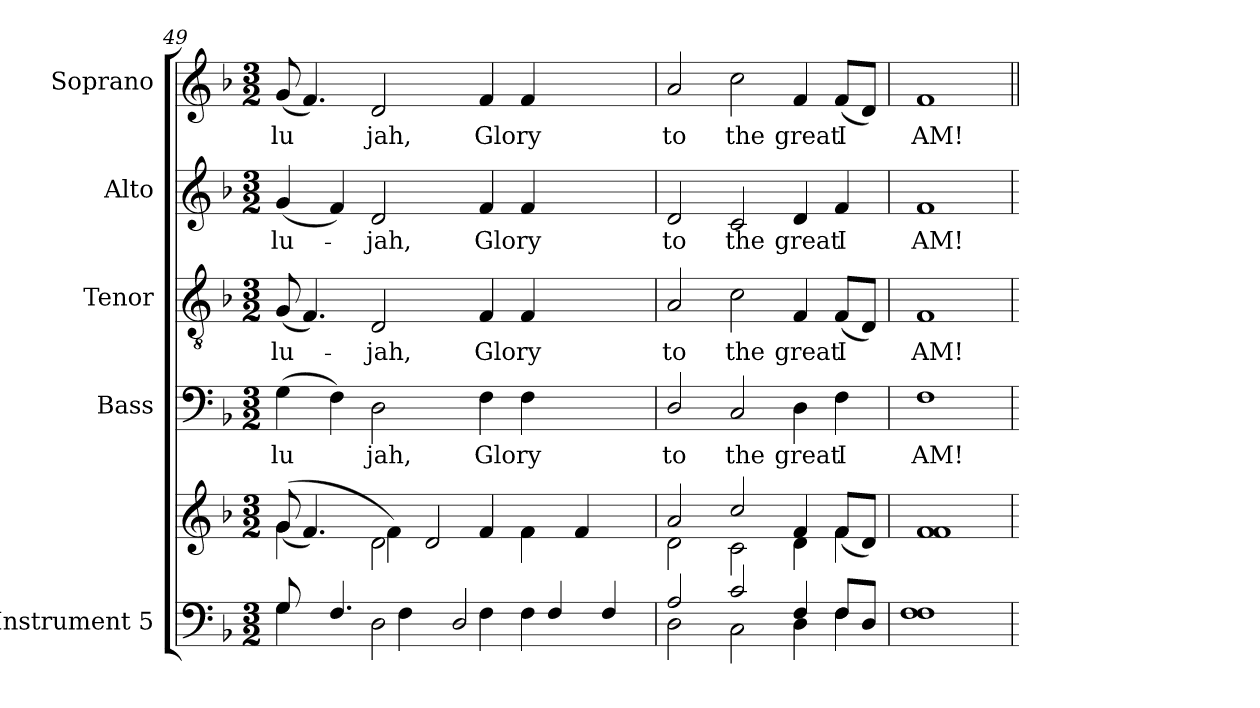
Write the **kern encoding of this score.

**kern	**kern	**kern	**text	**kern	**text	**kern	**text	**kern	**text
*part5	*part5	*part4	*part4	*part3	*part3	*part2	*part2	*part1	*part1
*staff6	*staff5	*staff4	*staff4	*staff3	*staff3	*staff2	*staff2	*staff1	*staff1
*I"Instrument 5	*	*I"Bass	*	*I"Tenor	*	*I"Alto	*	*I"Soprano	*
*clefF4	*clefG2	*clefF4	*	*clefGv2	*	*clefG2	*	*clefG2	*
*k[b-]	*k[b-]	*k[b-]	*	*k[b-]	*	*k[b-]	*	*k[b-]	*
*F:	*F:	*F:	*	*F:	*	*F:	*	*F:	*
*M3/2	*M3/2	*M3/2	*	*M3/2	*	*M3/2	*	*M3/2	*
=49	=49	=49	=49	=49	=49	=49	=49	=49	=49
*^	*^	*	*	*	*	*	*	*	*
!	!	!	!	!	!LO:LY:b:cj	!	!LO:LY:b:cj	!	!LO:LY:b:cj	!	!LO:LY:b:cj
8G/	4G\	4g\	(>(<8g/	(>4G\	lu	(<8G/	-lu-	(<4g/	-lu-	(<8g/	lu
4.ryy	.	.	4.f/)	.	.	4.F/)	.	.	.	4.f/)	.
.	4.F/	4ryy	.	4F\)	.	.	.	4f/)	.	.	.
!	!	!	!	!	!LO:LY:b:cj	!	!LO:LY:b:cj	!	!LO:LY:b:cj	!	!LO:LY:b:cj
2D\	.	2d\	4f\)	2D\	jah,	2D/	-jah,	2d/	-jah,	2d/	jah,
.	4F\	.	.	.	.	.	.	.	.	.	.
.	.	.	2d/	.	.	.	.	.	.	.	.
.	2D/	.	.	.	.	.	.	.	.	.	.
!	!	!	!	!	!LO:LY:b:cj	!	!LO:LY:b:cj	!	!LO:LY:b:cj	!	!LO:LY:b:cj
4F\	.	4f/	.	4F\	Glory	4F/	Glory	4f/	Glory	4f/	Glory
4F\	.	4f\	4f\	4F\	.	4F/	.	4f/	.	4f/	.
.	4F/	.	.	.	.	.	.	.	.	.	.
4.ryy	.	8ryy	4f/	4.ryy	.	4.ryy	.	4.ryy	.	4.ryy	.
.	4F/	4ryy	.	.	.	.	.	.	.	.	.
.	.	.	8ryy	.	.	.	.	.	.	.	.
!!LO:PB:g=z
=50	=50	=50	=50	=50	=50	=50	=50	=50	=50	=50	=50
!	!	!	!	!	!LO:LY:b:cj	!	!LO:LY:b:cj	!	!LO:LY:b:cj	!	!LO:LY:b:cj
2A/	2D\	2d\	2a/	2D/	to	2A/	to	2d/	to	2a/	to
!	!	!	!	!	!LO:LY:b:cj	!	!LO:LY:b:cj	!	!LO:LY:b:cj	!	!LO:LY:b:cj
2c/	2C\	2cc/	2c\	2C/	the	2c\	the	2c/	the	2cc\	the
!	!	!	!	!	!LO:LY:b:cj	!	!LO:LY:b:cj	!	!LO:LY:b:cj	!	!LO:LY:b:cj
4F/	4D\	4f/	4d\	4D\	great	4F/	great	4d/	great	4f/	great
!	!	!	!	!	!LO:LY:b:cj	!	!LO:LY:b:rj	!	!LO:LY:b:cj	!	!LO:LY:b:rj
8F/L	4F\	4f\	(>8f/L	4F\	I	(<8F/L	I	4f/	I	(<8f/L	I
8D/J	.	.	8d/J)	.	.	8D/J)	.	.	.	8d/J)	.
*v	*v	*	*	*	*	*	*	*	*	*	*
=51	=51	=51	=51	=51	=51	=51	=51	=51	=51	=51
!	!	!	!	!LO:LY:b:cj	!	!LO:LY:b:cj	!	!LO:LY:b:cj	!	!LO:LY:b:cj
*	*v	*v	*	*	*	*	*	*	*	*
1F 1F	1f 1f	1F	AM!	1F	AM!	1f	AM!	1f	AM!
=	=	=	=||	=	=||	=	=||	=||	=||
*-	*-	*-	*-	*-	*-	*-	*-	*-	*-
